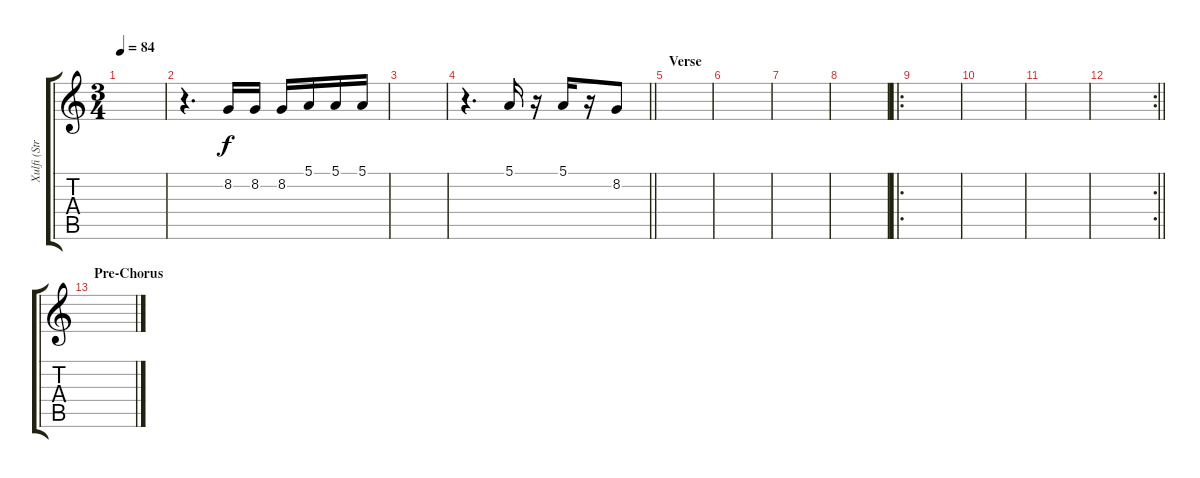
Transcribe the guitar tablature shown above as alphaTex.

\track ("Xulfi (Strings 1)" "Xulfi (Str") {instrument tremolostrings}
\staff {score tabs}
\tuning (E4 B3 G3 D3 A2 E2) {hide}
\ts (3 4)
\tempo 84
\clef g2
\ks c
|
r.4{d} 8.2.16 8.2.16 8.2.16 5.1.16 5.1.16 5.1.16 |
|
\barLineRight lightlight
r.4{d} 5.1.16 r.16 5.1.16 r.16 8.2.8 |
\section ("" "Verse")
|
|
|
|
\ro
|
|
|
\rc 2
\barLineRight lightlight
|
\section ("" "Pre-Chorus")
